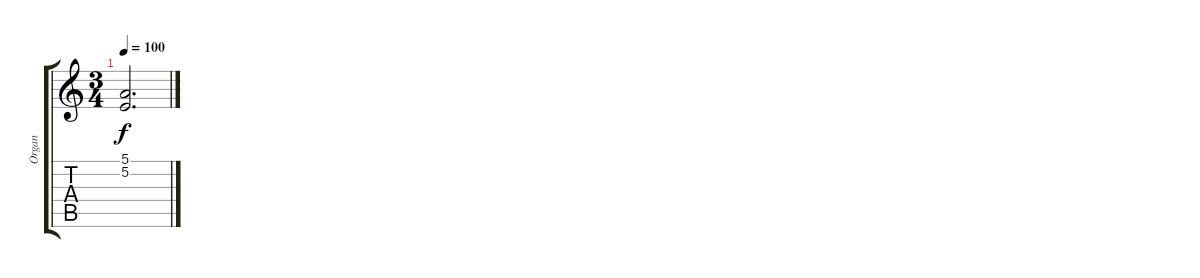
\track ("Organ" "Organ") {instrument drawbarorgan}
\staff {score tabs}
\tuning (E4 B3 G3 D3 A2 E2) {hide}
\ts (3 4)
\tempo 100
\clef g2
\ks c
(5.1{t} 5.2{t}).2{d dy f}
